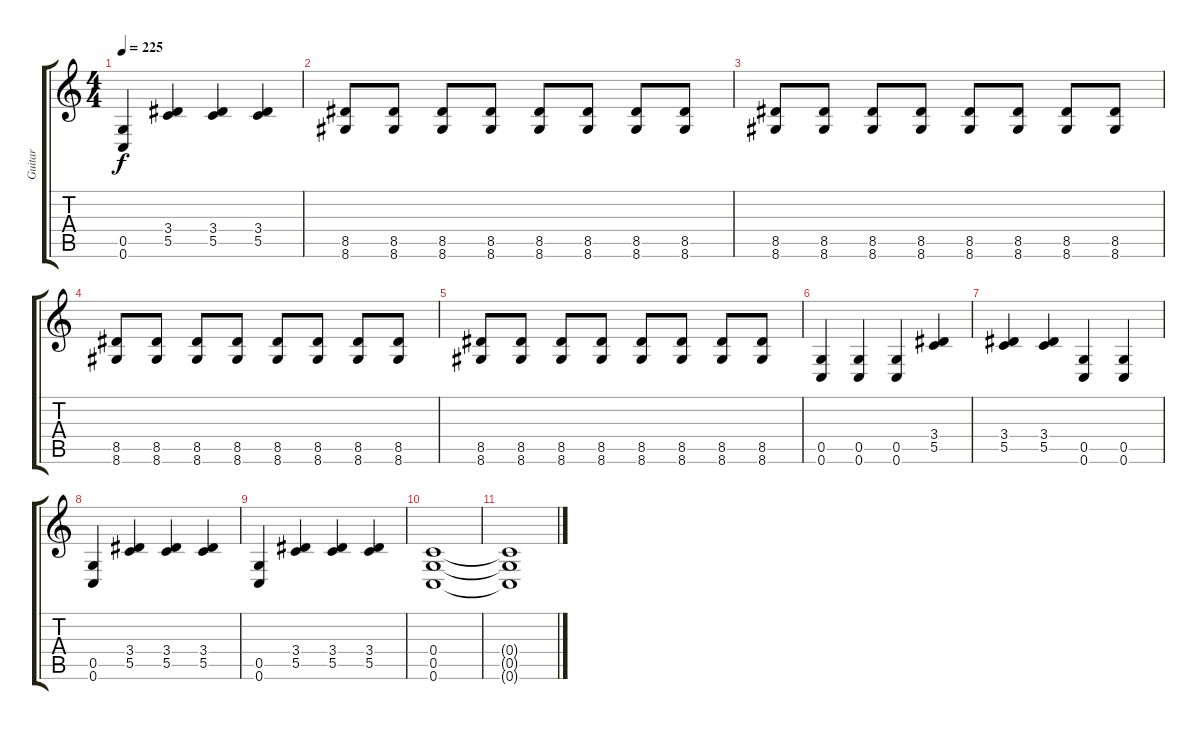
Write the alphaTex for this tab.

\track ("Guitar" "Guitar") {instrument distortionguitar}
\staff {score tabs}
\tuning (D4 A3 F3 C3 G2 C2) {hide}
\ts (4 4)
\tempo 225
\clef g2
\ks c
(0.5 0.6).4{dy f} (3.4 5.5).4 (3.4 5.5).4 (3.4 5.5).4 |
(8.5 8.6).8 (8.5 8.6).8 (8.5 8.6).8 (8.5 8.6).8 (8.5 8.6).8 (8.5 8.6).8 (8.5 8.6).8 (8.5 8.6).8 |
(8.5 8.6).8 (8.5 8.6).8 (8.5 8.6).8 (8.5 8.6).8 (8.5 8.6).8 (8.5 8.6).8 (8.5 8.6).8 (8.5 8.6).8 |
(8.5 8.6).8 (8.5 8.6).8 (8.5 8.6).8 (8.5 8.6).8 (8.5 8.6).8 (8.5 8.6).8 (8.5 8.6).8 (8.5 8.6).8 |
(8.5 8.6).8 (8.5 8.6).8 (8.5 8.6).8 (8.5 8.6).8 (8.5 8.6).8 (8.5 8.6).8 (8.5 8.6).8 (8.5 8.6).8 |
(0.5 0.6).4 (0.5 0.6).4 (0.5 0.6).4 (3.4 5.5).4 |
(3.4 5.5).4 (3.4 5.5).4 (0.5 0.6).4 (0.5 0.6).4 |
(0.5 0.6).4 (3.4 5.5).4 (3.4 5.5).4 (3.4 5.5).4 |
(0.5 0.6).4 (3.4 5.5).4 (3.4 5.5).4 (3.4 5.5).4 |
(0.4 0.5 0.6).1 |
(0.4{t} 0.5{t} 0.6{t}).1
